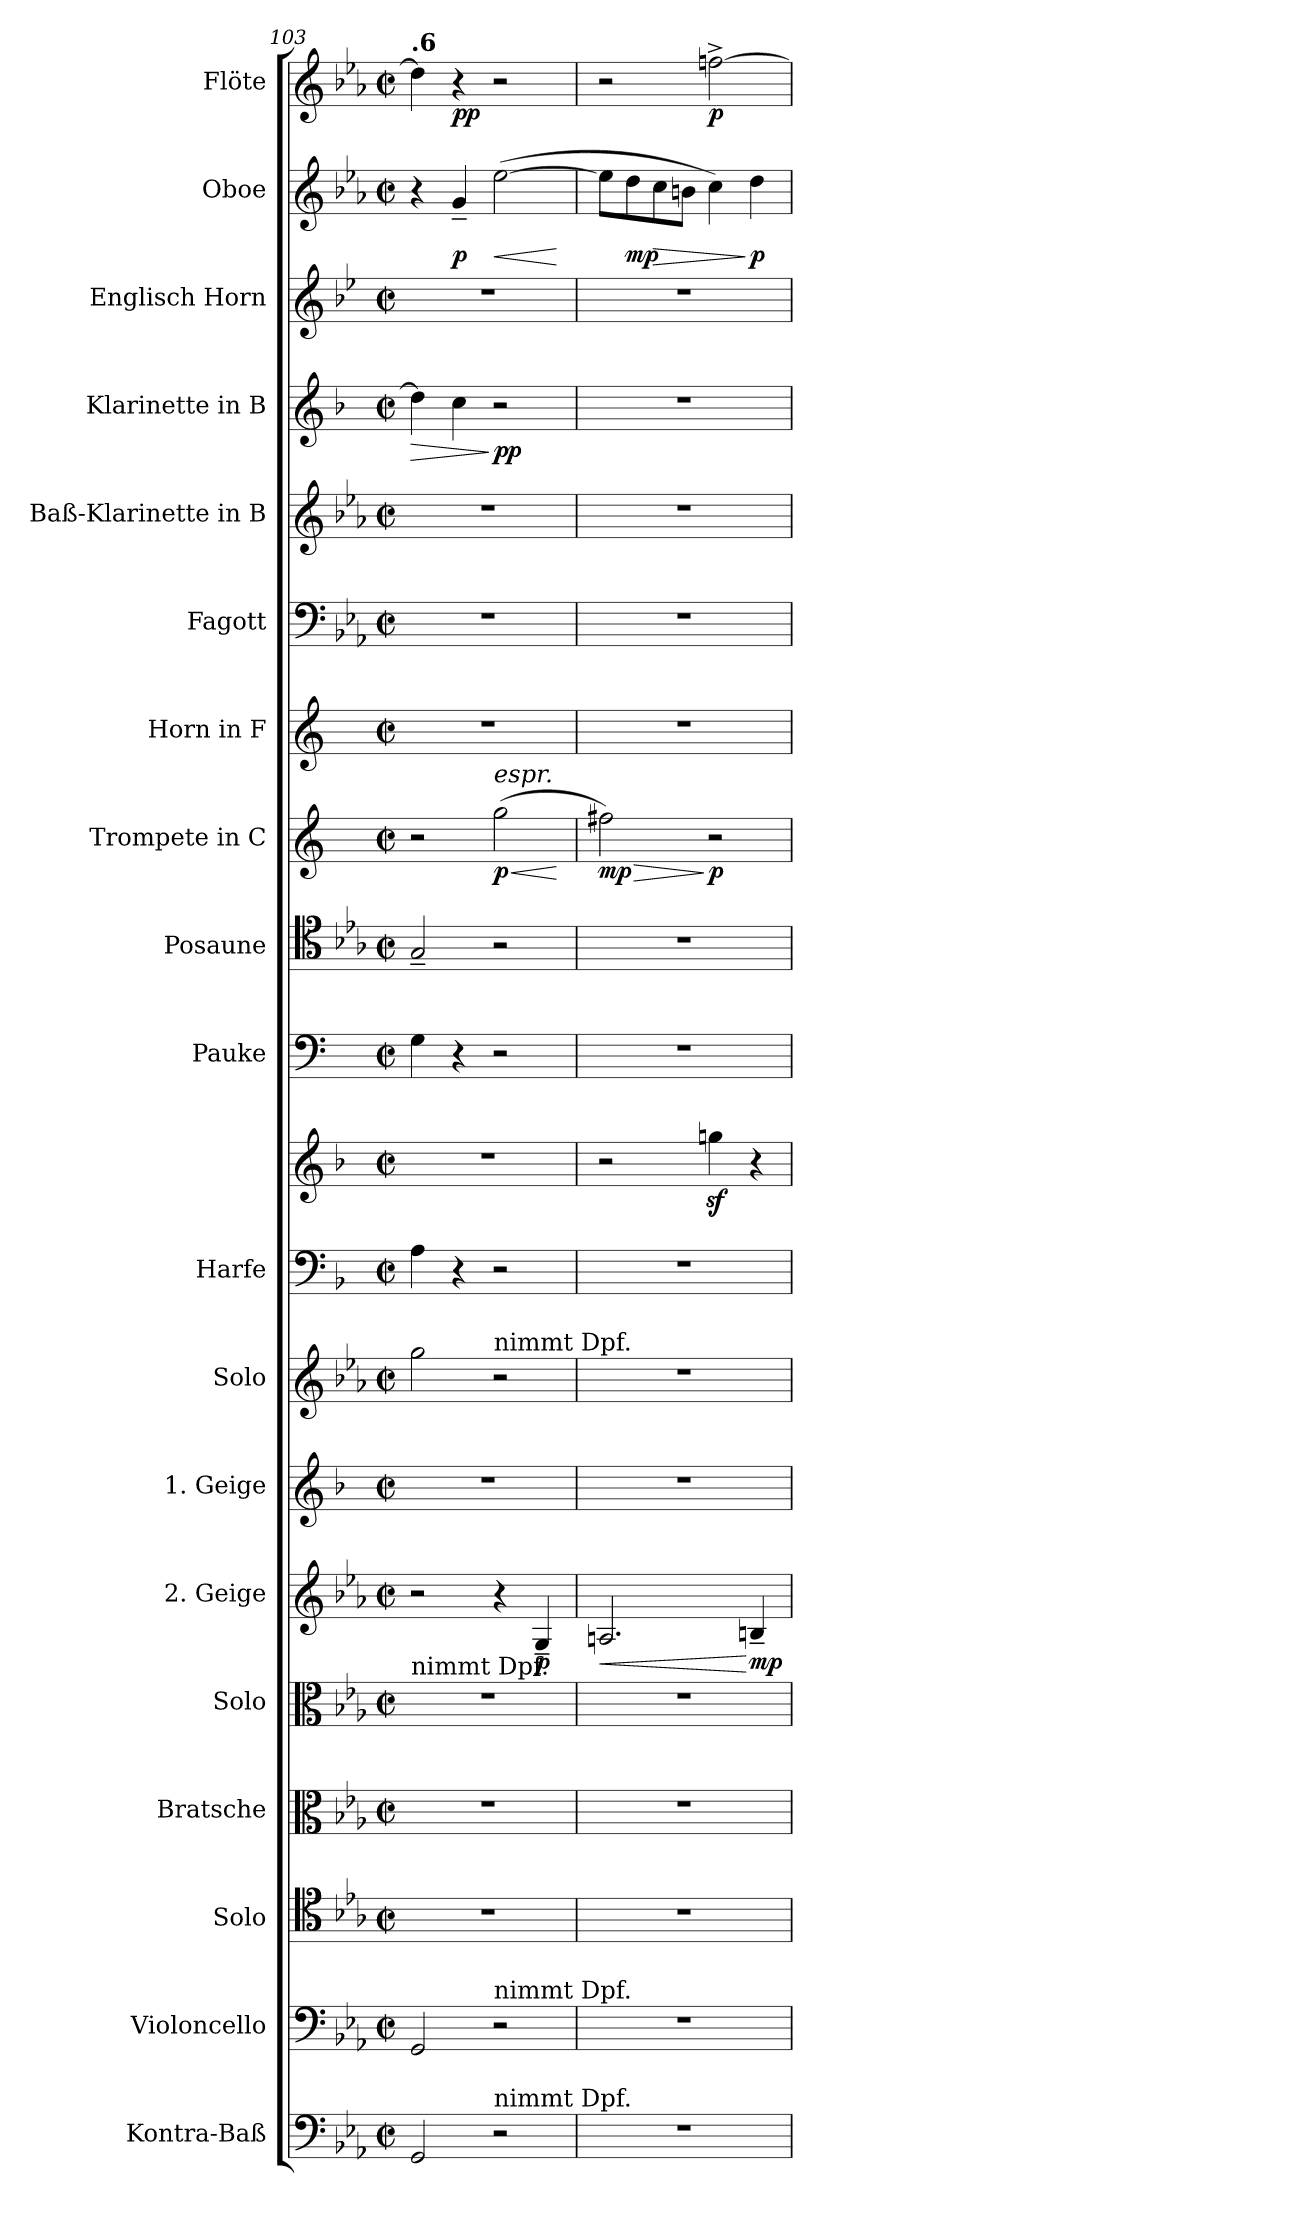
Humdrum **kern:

**kern	**kern	**kern	**kern	**kern	**kern	**dynam	**kern	**kern	**kern	**kern	**kern	**kern	**kern	**dynam	**kern	**kern	**kern	**kern	**dynam	**kern	**kern	**dynam	**kern	**dynam
*part19	*part18	*part17	*part16	*part15	*part14	*part14	*part13	*part12	*part11	*part11	*part10	*part9	*part8	*part8	*part7	*part6	*part5	*part4	*part4	*part3	*part2	*part2	*part1	*part1
*staff20	*staff19	*staff18	*staff17	*staff16	*staff15	*staff15	*staff14	*staff13	*staff12	*staff11	*staff10	*staff9	*staff8	*staff8	*staff7	*staff6	*staff5	*staff4	*staff4	*staff3	*staff2	*staff2	*staff1	*staff1
*I"Kontra-Baß	*I"Violoncello	*I"Solo	*I"Bratsche	*I"Solo	*I"2. Geige	*	*I"1. Geige	*I"Solo	*I"Harfe	*	*I"Pauke	*I"Posaune	*I"Trompete in C	*	*I"Horn in F	*I"Fagott	*I"Baß-Klarinette in B	*I"Klarinette in B	*	*I"Englisch Horn	*I"Oboe	*	*I"Flöte	*
*	*I'Vlc.	*I'Solo	*I'Br.	*I'Solo	*I'2. Gg	*	*I'1. Gg.	*I'Solo	*I'Hrf.	*	*I'Pk.	*I'Pos.	*I'Trp.	*	*I'Hr. F	*I'Fg.	*	*I'Kl. B	*	*I'E. H.	*I'Ob.	*	*I'Fl.	*
*clefF4	*clefF4	*clefC4	*clefC3	*clefC3	*clefG2	*	*clefG2	*clefG2	*clefF4	*clefG2	*clefF4	*clefC4	*clefG2	*	*clefG2	*clefF4	*clefG2	*clefG2	*	*clefG2	*clefG2	*	*clefG2	*
*ITrd7c12	*	*	*	*	*	*	*ITrd1c2	*	*ITrd1c2	*ITrd1c2	*	*	*	*	*ITrd4c7	*	*ITrd8c14	*ITrd1c2	*	*ITrd4c7	*	*	*	*
*k[b-e-a-]	*k[b-e-a-]	*k[b-e-a-]	*k[b-e-a-]	*k[b-e-a-]	*k[b-e-a-]	*	*k[b-e-a-]	*k[b-e-a-]	*k[b-e-a-]	*k[b-e-a-]	*k[]	*k[b-e-a-]	*k[]	*	*k[b-]	*k[b-e-a-]	*k[b-e-a-]	*k[b-e-a-]	*	*k[b-e-a-]	*k[b-e-a-]	*	*k[b-e-a-]	*
*M2/2	*M2/2	*M2/2	*M2/2	*M2/2	*M2/2	*	*M2/2	*M2/2	*M2/2	*M2/2	*M2/2	*M2/2	*M2/2	*	*M2/2	*M2/2	*M2/2	*M2/2	*	*M2/2	*M2/2	*	*M2/2	*
*met(c|)	*met(c|)	*met(c|)	*met(c|)	*met(c|)	*met(c|)	*	*met(c|)	*met(c|)	*met(c|)	*met(c|)	*met(c|)	*met(c|)	*met(c|)	*	*met(c|)	*met(c|)	*met(c|)	*met(c|)	*	*met(c|)	*met(c|)	*	*met(c|)	*
*MM112	*MM112	*MM112	*MM112	*MM112	*MM112	*	*MM112	*MM112	*MM112	*MM112	*MM112	*MM112	*MM112	*	*MM112	*MM112	*MM112	*MM112	*	*MM112	*MM112	*	*MM112	*
=103	=103	=103	=103	=103	=103	=103	=103	=103	=103	=103	=103	=103	=103	=103	=103	=103	=103	=103	=103	=103	=103	=103	=103	=103
!	!	!	!	!	!	!	!	!	!	!	!	!	!	!	!	!	!	!	!	!	!	!	!LO:TX:a:B:t=.6	!
!	!	!	!	!LO:TX:a:t=nimmt Dpf.	!	!	!	!	!	!	!	!	!	!	!	!	!	!	!	!	!	!	!	!
!	!	!	!	!	!	!	!	!	!	!	!	!	!	!	!	!	!	!	!LO:HP:b	!	!	!	!	!
2GGG/	2GG/	1r	1r	1r	2r	.	1r	2gg\	4G\	1r	4G\	2G~/	2r	.	1r	1r	1r	4cc\]	>	1r	4r	.	4dd\]	.
*	*	*	*	*	*	*	*	*	*	*	*	*	*	*	*	*	*	*	*	*	*	*	*MM126	*
!	!	!	!	!	!	!	!	!	!	!	!	!	!	!	!	!	!	!	!	!	!	!LO:DY:b	!	!LO:DY:b
.	.	.	.	.	.	.	.	.	4r	.	4r	.	.	.	.	.	.	4b-\	.	.	4g~/	p	4r	pp
!	!	!	!	!	!	!	!	!	!	!	!	!	!LO:TX:a:i:t=espr.	!	!	!	!	!	!	!	!	!	!	!
!	!	!	!	!	!	!	!	!LO:TX:a:t=nimmt Dpf.	!	!	!	!	!	!	!	!	!	!	!	!	!	!	!	!
!	!LO:TX:a:t=nimmt Dpf.	!	!	!	!	!	!	!	!	!	!	!	!	!	!	!	!	!	!	!	!	!	!	!
!LO:TX:a:t=nimmt Dpf.	!	!	!	!	!	!	!	!	!	!	!	!	!	!	!	!	!	!	!	!	!	!	!	!
!	!	!	!	!	!	!	!	!	!	!	!	!	!	!LO:HP:b	!	!	!	!	!	!	!	!LO:HP:b	!	!
!	!	!	!	!	!	!	!	!	!	!	!	!	!	!LO:DY:n=1:b	!	!	!	!	!LO:DY:n=1:b	!	!	!	!	!
2r	2r	.	.	.	4r	.	.	2r	2r	.	2r	2r	(>2gg\	< p	.	.	.	2r	] pp	.	(>[2ee-\	<	2r	.
!	!	!	!	!	!	!LO:DY:b	!	!	!	!	!	!	!	!	!	!	!	!	!	!	!	!	!	!
.	.	.	.	.	4G~/	p	.	.	.	.	.	.	.	.	.	.	.	.	.	.	.	.	.	.
.	.	.	.	.	.	.	.	.	.	.	.	.	.	[	.	.	.	.	.	.	.	[	.	.
=104	=104	=104	=104	=104	=104	=104	=104	=104	=104	=104	=104	=104	=104	=104	=104	=104	=104	=104	=104	=104	=104	=104	=104	=104
!	!	!	!	!	!	!LO:HP:b	!	!	!	!	!	!	!	!LO:HP:b	!	!	!	!	!	!	!	!	!	!
!	!	!	!	!	!	!	!	!	!	!	!	!	!	!LO:DY:n=1:b	!	!	!	!	!	!	!	!	!	!
1r	1r	1r	1r	1r	2.An/	<	1r	1r	1r	2r	1r	1r	2ff#X\)	> mp	1r	1r	1r	1r	.	1r	8ee-\L]	.	2r	.
!	!	!	!	!	!	!	!	!	!	!	!	!	!	!	!	!	!	!	!	!	!	!LO:DY:b	!	!
.	.	.	.	.	.	.	.	.	.	.	.	.	.	.	.	.	.	.	.	.	8dd\	mp	.	.
!	!	!	!	!	!	!	!	!	!	!	!	!	!	!	!	!	!	!	!	!	!	!LO:HP:b	!	!
.	.	.	.	.	.	.	.	.	.	.	.	.	.	.	.	.	.	.	.	.	8cc\	>	.	.
.	.	.	.	.	.	.	.	.	.	.	.	.	.	.	.	.	.	.	.	.	8bn\J	.	.	.
!	!	!	!	!	!	!	!	!	!	!	!	!	!	!LO:DY:n=2:b	!	!	!	!	!	!	!	!	!	!LO:DY:b
.	.	.	.	.	.	.	.	.	.	4ffnz<\	.	.	2r	] p	.	.	.	.	.	.	4cc\)	.	[2ffn^\	p
!	!	!	!	!	!	!LO:DY:n=1:b	!	!	!	!	!	!	!	!	!	!	!	!	!	!	!	!LO:DY:n=1:b	!	!
.	.	.	.	.	4Bn~/	[ mp	.	.	.	4r	.	.	.	.	.	.	.	.	.	.	4dd\	] p	.	.
=	=	=	=	=	=	=	=	=	=	=	=	=	=	=	=	=	=	=	=	=	=	=	=	=
*-	*-	*-	*-	*-	*-	*-	*-	*-	*-	*-	*-	*-	*-	*-	*-	*-	*-	*-	*-	*-	*-	*-	*-	*-
